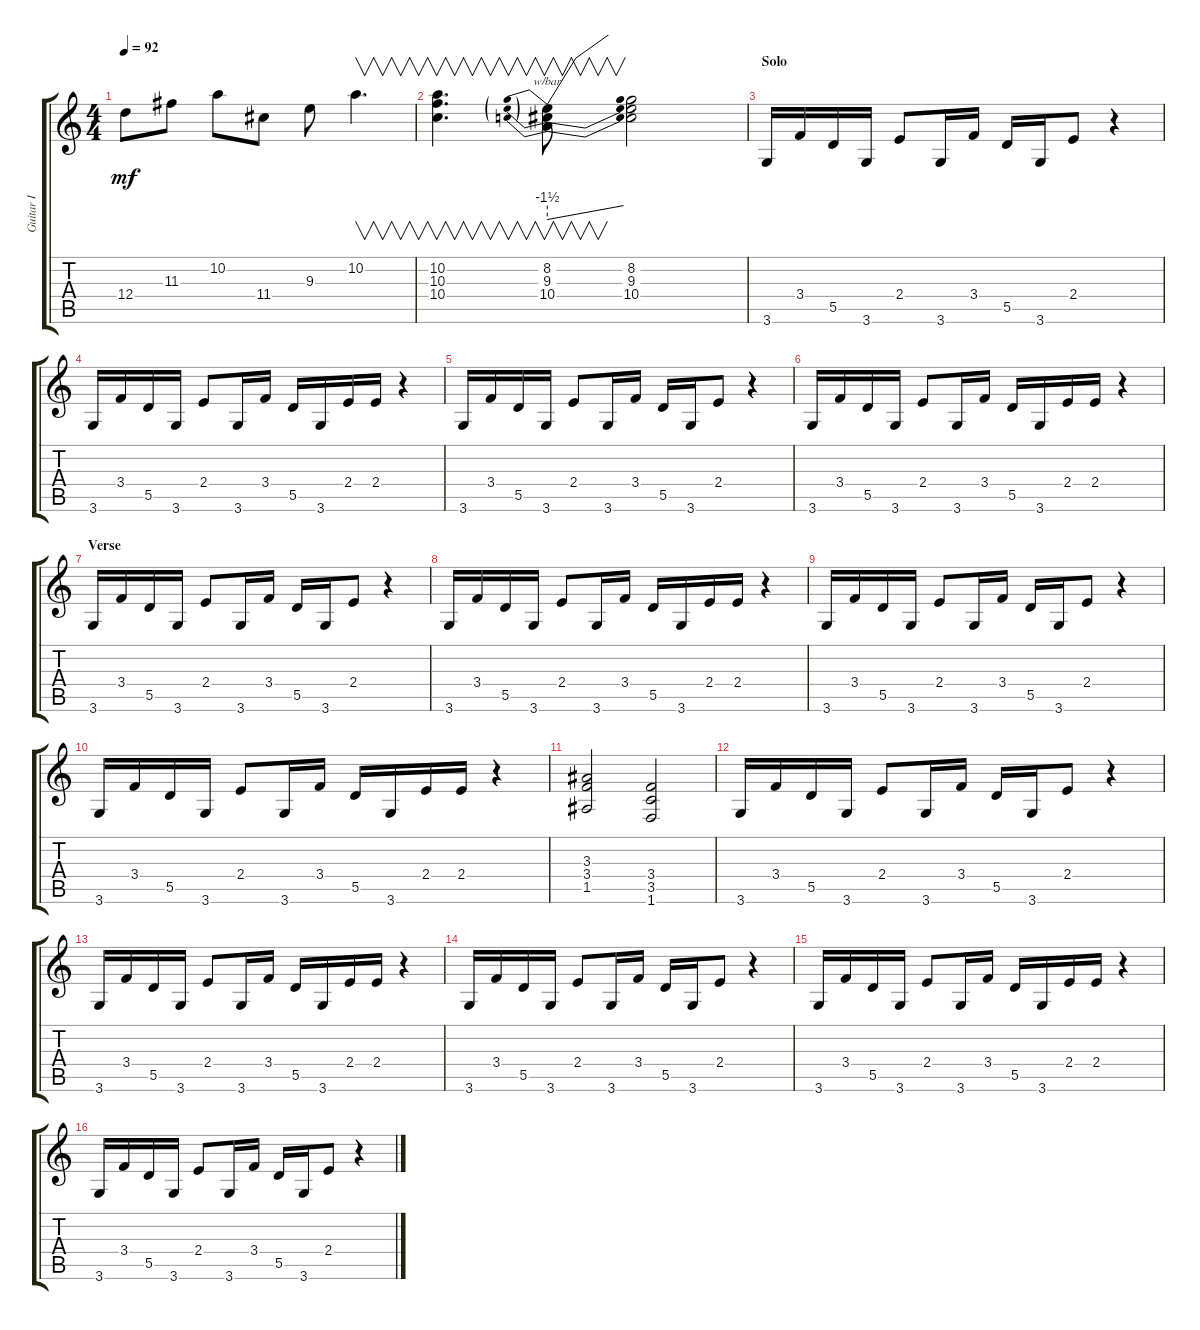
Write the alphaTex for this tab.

\track ("Guitar I" "Guitar I") {instrument overdrivenguitar}
\staff {score tabs}
\tuning (E4 B3 G3 D3 A2 E2) {hide}
\ts (4 4)
\tempo 92
\clef g2
\ks c
12.4.8{dy mf} 11.3.8 10.2.8 11.4.8 9.3.8 10.2.4{v d} |
(10.2 10.3 10.4).4{v d} (8.2 9.3 10.4).8{v tbe (predivedive default 0 -6 60 0)} (8.2 9.3 10.4).2 |
\section ("" "Solo")
3.6.16 3.4.16 5.5.16 3.6.16 2.4.8 3.6.16 3.4.16 5.5.16 3.6.16 2.4.8 r.4 |
3.6.16 3.4.16 5.5.16 3.6.16 2.4.8 3.6.16 3.4.16 5.5.16 3.6.16 2.4.16 2.4.16 r.4 |
3.6.16 3.4.16 5.5.16 3.6.16 2.4.8 3.6.16 3.4.16 5.5.16 3.6.16 2.4.8 r.4 |
3.6.16 3.4.16 5.5.16 3.6.16 2.4.8 3.6.16 3.4.16 5.5.16 3.6.16 2.4.16 2.4.16 r.4 |
\section ("" "Verse")
3.6.16 3.4.16 5.5.16 3.6.16 2.4.8 3.6.16 3.4.16 5.5.16 3.6.16 2.4.8 r.4 |
3.6.16 3.4.16 5.5.16 3.6.16 2.4.8 3.6.16 3.4.16 5.5.16 3.6.16 2.4.16 2.4.16 r.4 |
3.6.16 3.4.16 5.5.16 3.6.16 2.4.8 3.6.16 3.4.16 5.5.16 3.6.16 2.4.8 r.4 |
3.6.16 3.4.16 5.5.16 3.6.16 2.4.8 3.6.16 3.4.16 5.5.16 3.6.16 2.4.16 2.4.16 r.4 |
(3.3 3.4 1.5).2 (3.4 3.5 1.6).2 |
3.6.16 3.4.16 5.5.16 3.6.16 2.4.8 3.6.16 3.4.16 5.5.16 3.6.16 2.4.8 r.4 |
3.6.16 3.4.16 5.5.16 3.6.16 2.4.8 3.6.16 3.4.16 5.5.16 3.6.16 2.4.16 2.4.16 r.4 |
3.6.16 3.4.16 5.5.16 3.6.16 2.4.8 3.6.16 3.4.16 5.5.16 3.6.16 2.4.8 r.4 |
3.6.16 3.4.16 5.5.16 3.6.16 2.4.8 3.6.16 3.4.16 5.5.16 3.6.16 2.4.16 2.4.16 r.4 |
3.6.16 3.4.16 5.5.16 3.6.16 2.4.8 3.6.16 3.4.16 5.5.16 3.6.16 2.4.8 r.4
